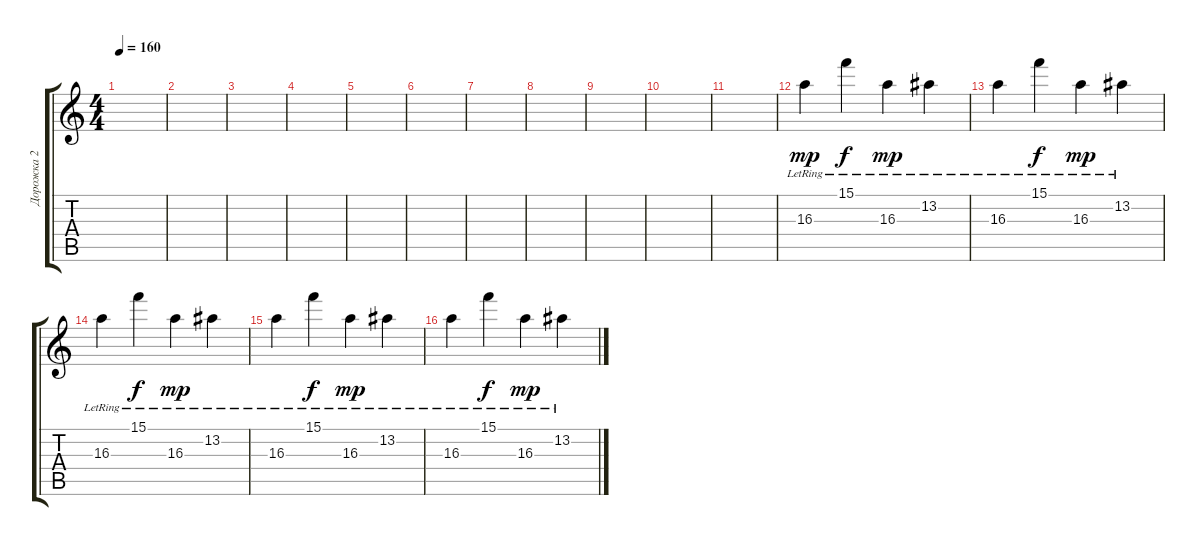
\track ("Дорожка 2" "Дорожка 2") {instrument electricguitarjazz}
\staff {score tabs}
\tuning (D4 A3 F3 C3 G2 C2) {hide}
\ts (4 4)
\tempo 160
\clef g2
\ks c
|
|
|
|
|
|
|
|
|
|
|
16.3{lr}.4{dy mp} 15.1{lr}.4{dy f} 16.3{lr}.4{dy mp} 13.2{lr}.4 |
16.3{lr}.4 15.1{lr}.4{dy f} 16.3{lr}.4{dy mp} 13.2{lr}.4 |
16.3{lr}.4 15.1{lr}.4{dy f} 16.3{lr}.4{dy mp} 13.2{lr}.4 |
16.3{lr}.4 15.1{lr}.4{dy f} 16.3{lr}.4{dy mp} 13.2{lr}.4 |
16.3{lr}.4 15.1{lr}.4{dy f} 16.3{lr}.4{dy mp} 13.2{lr}.4
